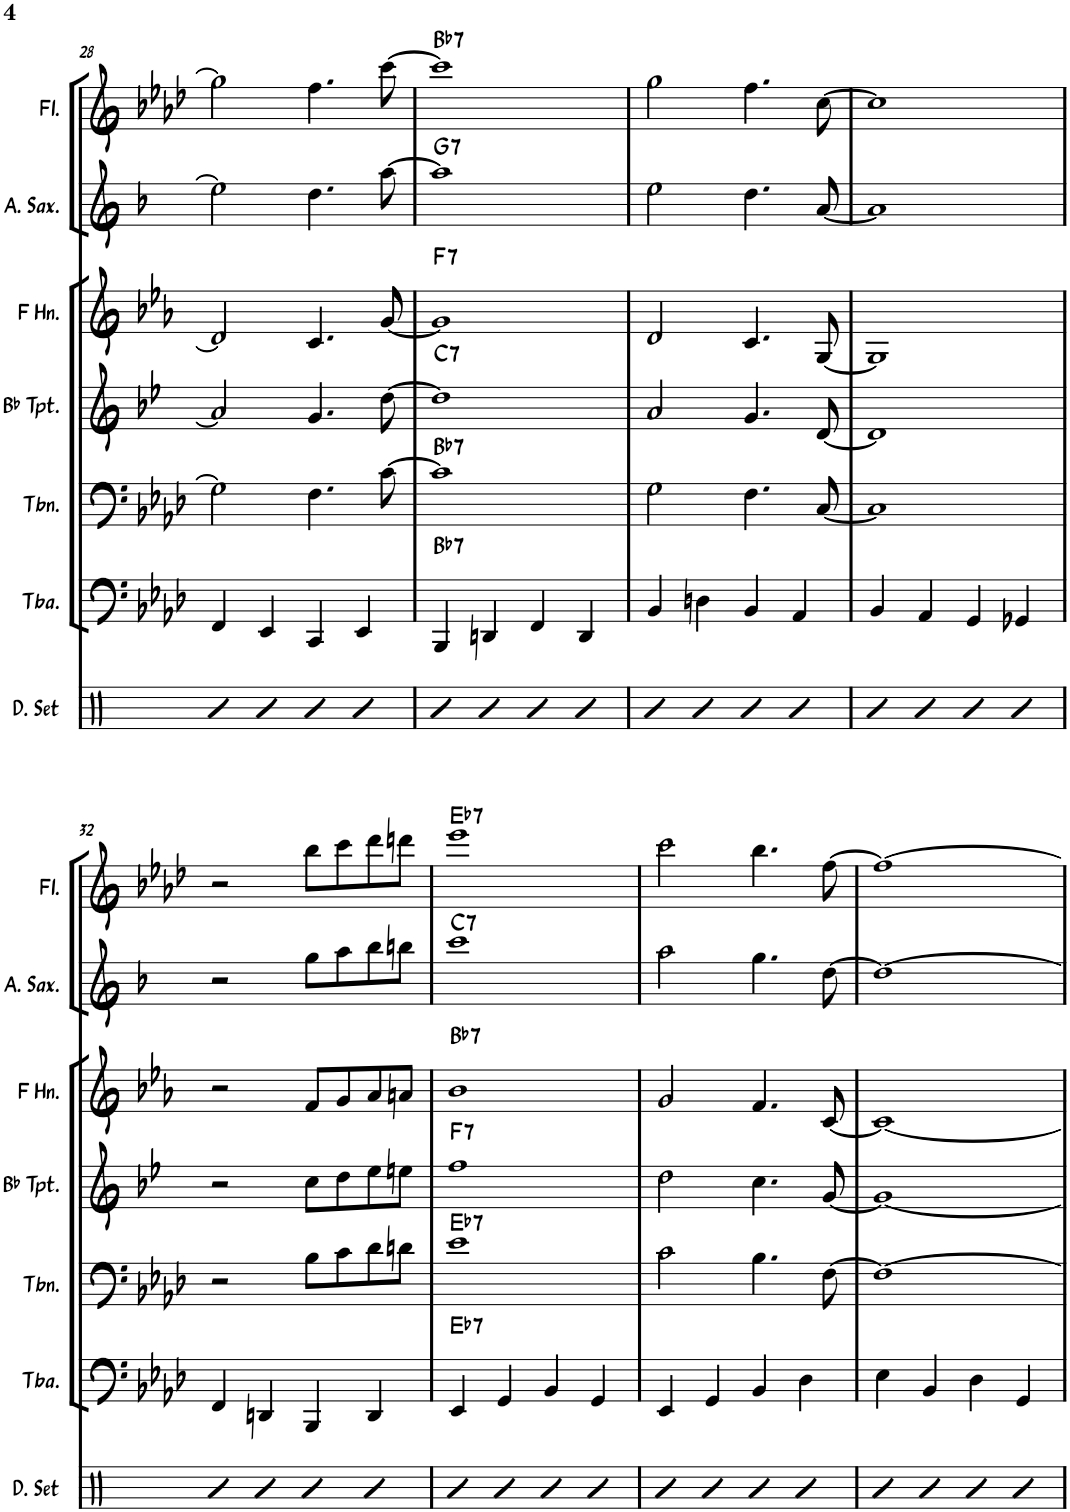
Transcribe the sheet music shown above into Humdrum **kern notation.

**kern	**kern	**harte	**kern	**harte	**kern	**harte	**kern	**harte	**kern	**harte	**kern	**harte
*part7	*part6	*part6	*part5	*part5	*part4	*part4	*part3	*part3	*part2	*part2	*part1	*part1
*staff7	*staff6	*	*staff5	*	*staff4	*	*staff3	*	*staff2	*	*staff1	*
*I"Drumset	*I"Tuba	*	*I"Trombone	*	*I"Bb Trumpet	*	*I"Horn in F	*	*I"Alto Saxophone	*	*I"Flute	*
*I'D. Set	*I'Tba.	*	*I'Tbn.	*	*I'Bb Tpt.	*	*	*	*I'A. Sax.	*	*I'Fl.	*
!!LO:PB:g=z
*clefX	*clefF4	*	*clefF4	*	*clefG2	*	*clefG2	*	*clefG2	*	*clefG2	*
*	*	*	*	*	*Trd1c2	*	*Trd4c7	*	*Trd5c9	*	*	*
*k[]	*k[b-e-a-d-]	*	*k[b-e-a-d-]	*	*k[b-e-]	*	*k[b-e-a-]	*	*k[b-]	*	*k[b-e-a-d-]	*
*M4/4	*M4/4	*	*M4/4	*	*M4/4	*	*M4/4	*	*M4/4	*	*M4/4	*
=28	=28	=28	=28	=28	=28	=28	=28	=28	=28	=28	=28	=28
4R	4FF/	.	2G\]	.	2a/]	.	2d/]	.	2ee\]	.	2gg\]	.
4R	4EE-/	.	.	.	.	.	.	.	.	.	.	.
4R	4CC/	.	4.F\	.	4.g/	.	4.c/	.	4.dd\	.	4.ff\	.
4R	4EE-/	.	.	.	.	.	.	.	.	.	.	.
.	.	.	[8c\	.	[8dd\	.	[8g/	.	[8aa\	.	[8ccc\	.
=29	=29	=29	=29	=29	=29	=29	=29	=29	=29	=29	=29	=29
!	!	!LO:H:kt=7	!	!LO:H:kt=7	!	!LO:H:kt=7	!	!LO:H:kt=7	!	!LO:H:kt=7	!	!LO:H:kt=7
4R	4BBB-/	Bb:7	1c]	Bb:7	1dd]	C:7	1g]	F:7	1aa]	G:7	1ccc]	Bb:7
4R	4DDn/	.	.	.	.	.	.	.	.	.	.	.
4R	4FF/	.	.	.	.	.	.	.	.	.	.	.
4R	4DD/	.	.	.	.	.	.	.	.	.	.	.
=30	=30	=30	=30	=30	=30	=30	=30	=30	=30	=30	=30	=30
4R	4BB-/	.	2G\	.	2a/	.	2d/	.	2ee\	.	2gg\	.
4R	4Dn\	.	.	.	.	.	.	.	.	.	.	.
4R	4BB-/	.	4.F\	.	4.g/	.	4.c/	.	4.dd\	.	4.ff\	.
4R	4AA-/	.	.	.	.	.	.	.	.	.	.	.
.	.	.	[8C/	.	[8d/	.	[8G/	.	[8a/	.	[8cc\	.
=31	=31	=31	=31	=31	=31	=31	=31	=31	=31	=31	=31	=31
4R	4BB-/	.	1C]	.	1d]	.	1G]	.	1a]	.	1cc]	.
4R	4AA-/	.	.	.	.	.	.	.	.	.	.	.
4R	4GG/	.	.	.	.	.	.	.	.	.	.	.
4R	4GG-X/	.	.	.	.	.	.	.	.	.	.	.
!!LO:LB:g=z
=32	=32	=32	=32	=32	=32	=32	=32	=32	=32	=32	=32	=32
4R	4FF/	.	2r	.	2r	.	2r	.	2r	.	2r	.
4R	4DDn/	.	.	.	.	.	.	.	.	.	.	.
4R	4BBB-/	.	8B-\L	.	8cc\L	.	8f/L	.	8gg\L	.	8bb-\L	.
.	.	.	8c\	.	8dd\	.	8g/	.	8aa\	.	8ccc\	.
4R	4DD/	.	8d-\	.	8ee-\	.	8a-/	.	8bb-\	.	8ddd-\	.
.	.	.	8dn\J	.	8een\J	.	8an/J	.	8bbn\J	.	8dddn\J	.
=33	=33	=33	=33	=33	=33	=33	=33	=33	=33	=33	=33	=33
!	!	!LO:H:kt=7	!	!LO:H:kt=7	!	!LO:H:kt=7	!	!LO:H:kt=7	!	!LO:H:kt=7	!	!LO:H:kt=7
4R	4EE-/	Eb:7	1e-	Eb:7	1ff	F:7	1b-	Bb:7	1ccc	C:7	1eee-	Eb:7
4R	4GG/	.	.	.	.	.	.	.	.	.	.	.
4R	4BB-/	.	.	.	.	.	.	.	.	.	.	.
4R	4GG/	.	.	.	.	.	.	.	.	.	.	.
=34	=34	=34	=34	=34	=34	=34	=34	=34	=34	=34	=34	=34
4R	4EE-/	.	2c\	.	2dd\	.	2g/	.	2aa\	.	2ccc\	.
4R	4GG/	.	.	.	.	.	.	.	.	.	.	.
4R	4BB-/	.	4.B-\	.	4.cc\	.	4.f/	.	4.gg\	.	4.bb-\	.
4R	4D-\	.	.	.	.	.	.	.	.	.	.	.
.	.	.	[8F\	.	[8g/	.	[8c/	.	[8dd\	.	[8ff\	.
=35	=35	=35	=35	=35	=35	=35	=35	=35	=35	=35	=35	=35
4R	4E-\	.	1F_	.	1g_	.	1c_	.	1dd_	.	1ff_	.
4R	4BB-/	.	.	.	.	.	.	.	.	.	.	.
4R	4D-\	.	.	.	.	.	.	.	.	.	.	.
4R	4GG/	.	.	.	.	.	.	.	.	.	.	.
=	=	=	=	=	=	=	=	=	=	=	=	=
*-	*-	*-	*-	*-	*-	*-	*-	*-	*-	*-	*-	*-
